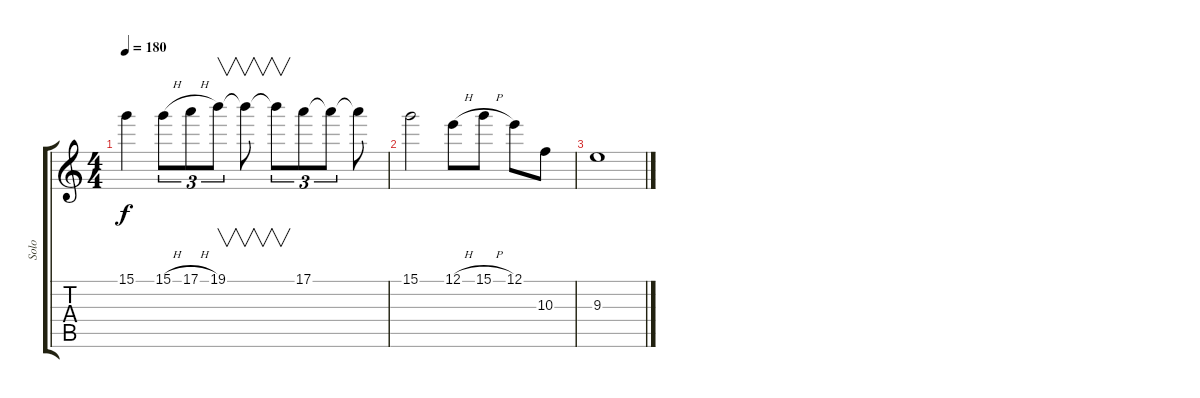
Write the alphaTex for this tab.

\track ("Solo" "Solo") {instrument overdrivenguitar}
\staff {score tabs}
\tuning (E4 B3 G3 D3 A2 E2) {hide}
\ts (4 4)
\tempo 180
\clef g2
\ks c
15.1.4{dy f} 15.1{h}.8{tu (3 2)} 17.1{h}.8{tu (3 2)} 19.1.8{v tu (3 2)} 19.1{t}.8{v} 19.1{t}.8{v tu (3 2)} 17.1.8{tu (3 2)} 17.1{t}.8{tu (3 2)} 17.1{t}.8 |
15.1.2 12.1{h}.8 15.1{h}.8 12.1.8 10.3.8 |
9.3.1
